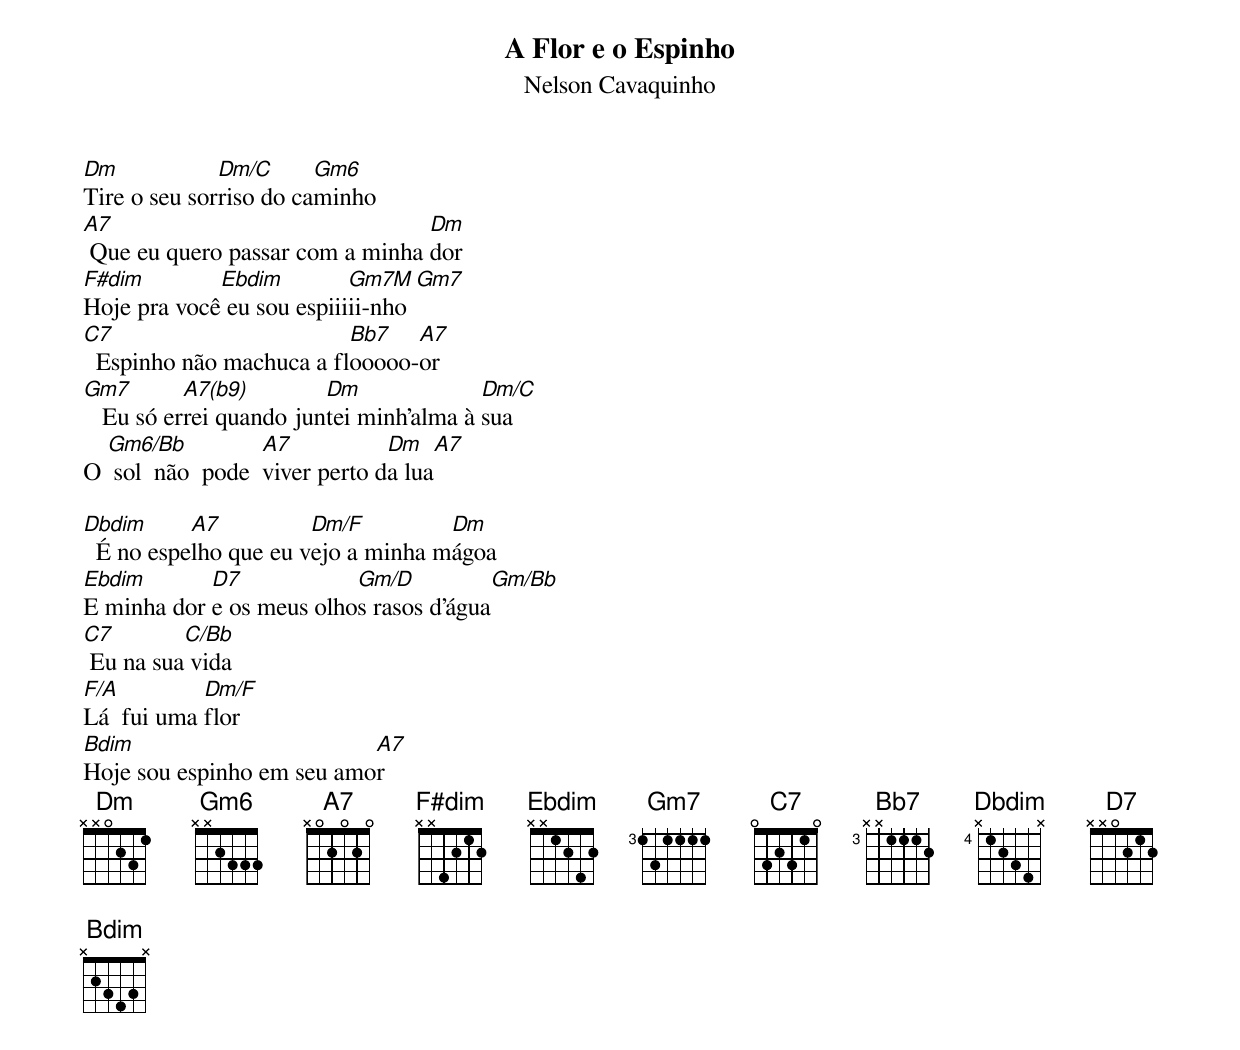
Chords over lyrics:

A Flor e o Espinho
Nelson Cavaquinho

Dm            Dm/C      Gm6
Tire o seu sorriso do caminho
A7                               Dm
 Que eu quero passar com a minha dor
F#dim        Ebdim         Gm7M  Gm7
Hoje pra você eu sou espiiiii-nho
C7                        Bb7   A7
  Espinho não machuca a flooooo-or
Gm7        A7(b9)        Dm              Dm/C
   Eu só errei quando juntei minh'alma à sua
  Gm6/Bb           A7           Dm    A7
O  sol  não  pode  viver perto da lua

Dbdim      A7          Dm/F         Dm
  É no espelho que eu vejo a minha mágoa
Ebdim       D7            Gm/D          Gm/Bb
E minha dor e os meus olhos rasos d'água
C7        C/Bb
 Eu na sua vida
F/A         Dm/F
Lá  fui uma flor
Bdim                       A7
Hoje sou espinho em seu amor
